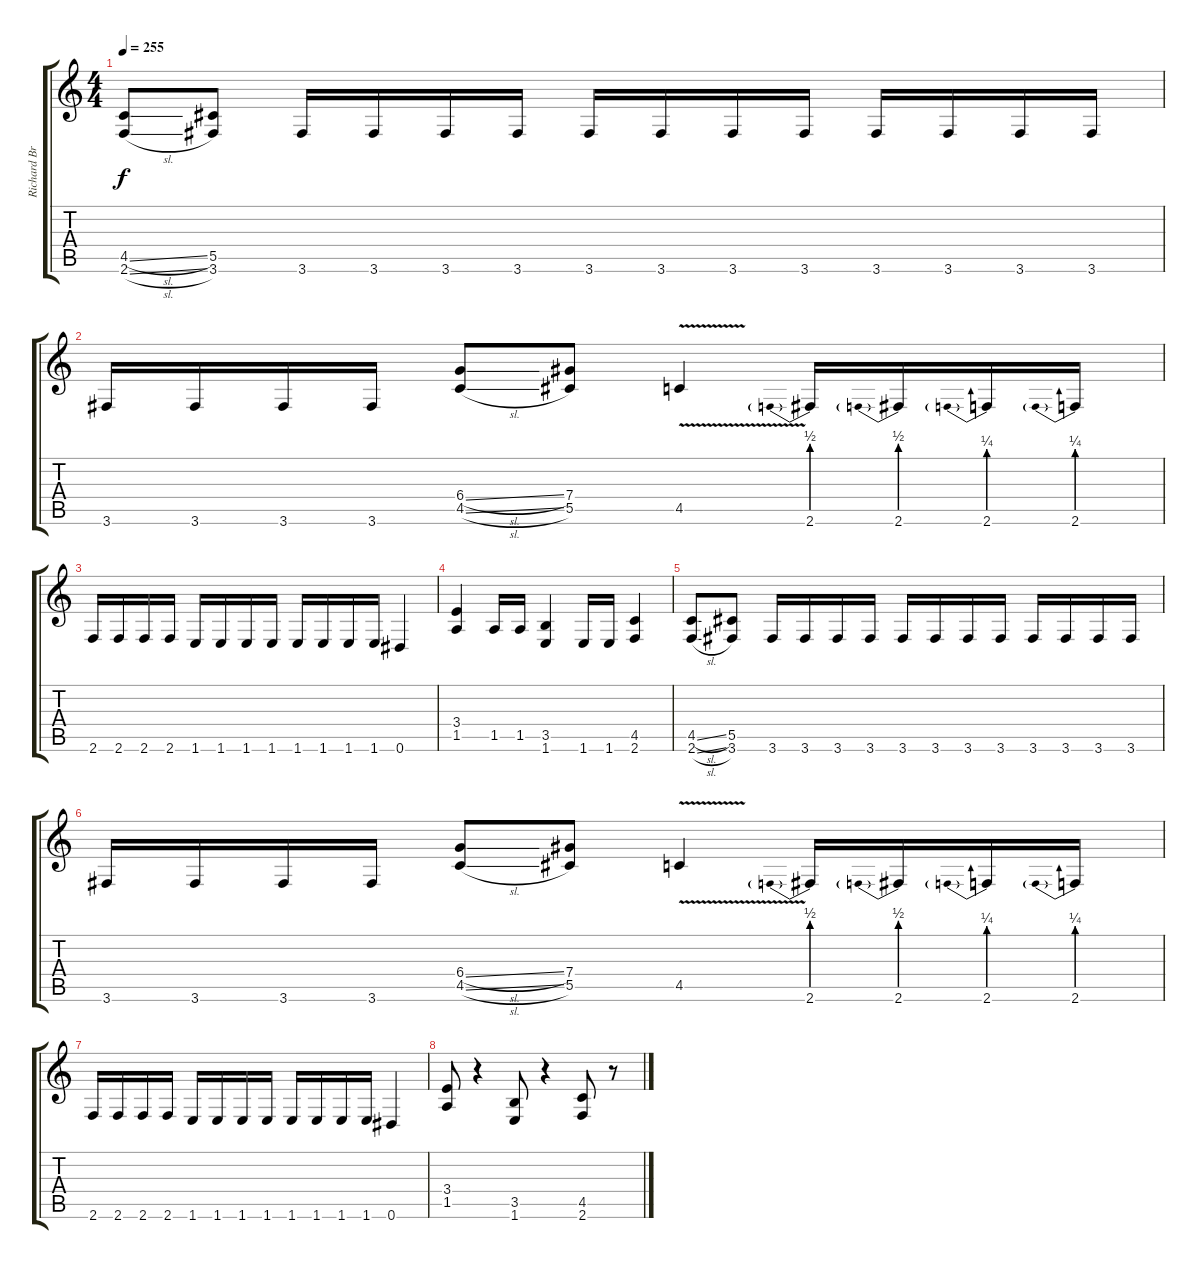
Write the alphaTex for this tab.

\track ("Richard Brunelle" "Richard Br") {instrument distortionguitar}
\staff {score tabs}
\tuning (Eb4 Bb3 Gb3 Db3 Ab2 Eb2) {hide}
\ts (4 4)
\tempo 255
\clef g2
\ks c
(4.5{sl} 2.6{sl}).8{dy f} (5.5 3.6).8 3.6.16 3.6.16 3.6.16 3.6.16 3.6.16 3.6.16 3.6.16 3.6.16 3.6.16 3.6.16 3.6.16 3.6.16 |
3.6.16 3.6.16 3.6.16 3.6.16 (6.4{sl} 4.5{sl}).8 (7.4 5.5).8 4.5{v}.4 2.6{be (prebend 0 2 60 2)}.16 2.6{be (prebend 0 2 60 2)}.16 2.6{be (prebend 0 1 60 1)}.16 2.6{be (prebend 0 1 60 1)}.16 |
2.6.16 2.6.16 2.6.16 2.6.16 1.6.16 1.6.16 1.6.16 1.6.16 1.6.16 1.6.16 1.6.16 1.6.16 0.6.4 |
(3.4 1.5).4 1.5.16 1.5.16 (3.5 1.6).4 1.6.16 1.6.16 (4.5 2.6).4 |
(4.5{sl} 2.6{sl}).8 (5.5 3.6).8 3.6.16 3.6.16 3.6.16 3.6.16 3.6.16 3.6.16 3.6.16 3.6.16 3.6.16 3.6.16 3.6.16 3.6.16 |
3.6.16 3.6.16 3.6.16 3.6.16 (6.4{sl} 4.5{sl}).8 (7.4 5.5).8 4.5{v}.4 2.6{be (prebend 0 2 60 2)}.16 2.6{be (prebend 0 2 60 2)}.16 2.6{be (prebend 0 1 60 1)}.16 2.6{be (prebend 0 1 60 1)}.16 |
2.6.16 2.6.16 2.6.16 2.6.16 1.6.16 1.6.16 1.6.16 1.6.16 1.6.16 1.6.16 1.6.16 1.6.16 0.6.4 |
(3.4 1.5).8 r.4 (3.5 1.6).8 r.4 (4.5 2.6).8 r.8
